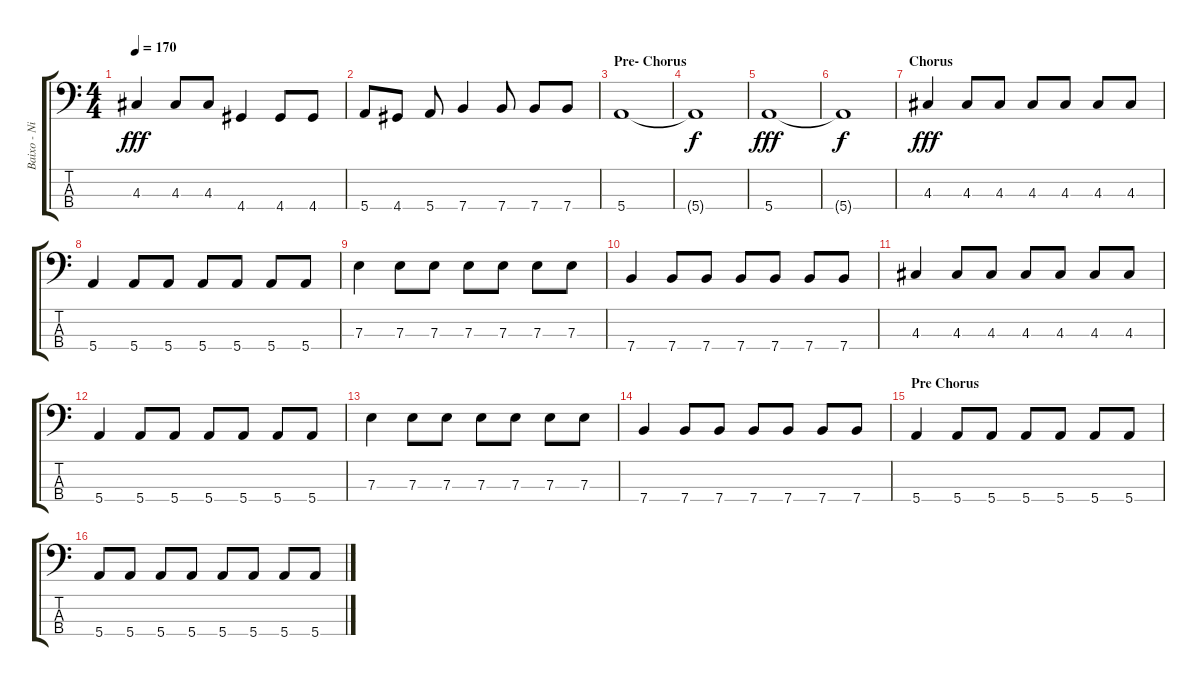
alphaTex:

\track ("Baixo - Nikola" "Baixo - Ni") {instrument electricbasspick}
\staff {score tabs}
\tuning (G2 D2 A1 E1) {hide}
\ts (4 4)
\tempo 170
\clef f4
\ks c
4.3.4{dy fff} 4.3.8 4.3.8 4.4.4 4.4.8 4.4.8 |
5.4.8 4.4.8 5.4.8 7.4.4 7.4.8 7.4.8 7.4.8 |
\section ("" "Pre- Chorus")
5.4.1 |
5.4{t}.1{dy f} |
5.4.1{dy fff} |
5.4{t}.1{dy f} |
\section ("" "Chorus")
4.3.4{dy fff} 4.3.8 4.3.8 4.3.8 4.3.8 4.3.8 4.3.8 |
5.4.4 5.4.8 5.4.8 5.4.8 5.4.8 5.4.8 5.4.8 |
7.3.4 7.3.8 7.3.8 7.3.8 7.3.8 7.3.8 7.3.8 |
7.4.4 7.4.8 7.4.8 7.4.8 7.4.8 7.4.8 7.4.8 |
4.3.4 4.3.8 4.3.8 4.3.8 4.3.8 4.3.8 4.3.8 |
5.4.4 5.4.8 5.4.8 5.4.8 5.4.8 5.4.8 5.4.8 |
7.3.4 7.3.8 7.3.8 7.3.8 7.3.8 7.3.8 7.3.8 |
7.4.4 7.4.8 7.4.8 7.4.8 7.4.8 7.4.8 7.4.8 |
\section ("" "Pre Chorus")
5.4.4 5.4.8 5.4.8 5.4.8 5.4.8 5.4.8 5.4.8 |
5.4.8 5.4.8 5.4.8 5.4.8 5.4.8 5.4.8 5.4.8 5.4.8
